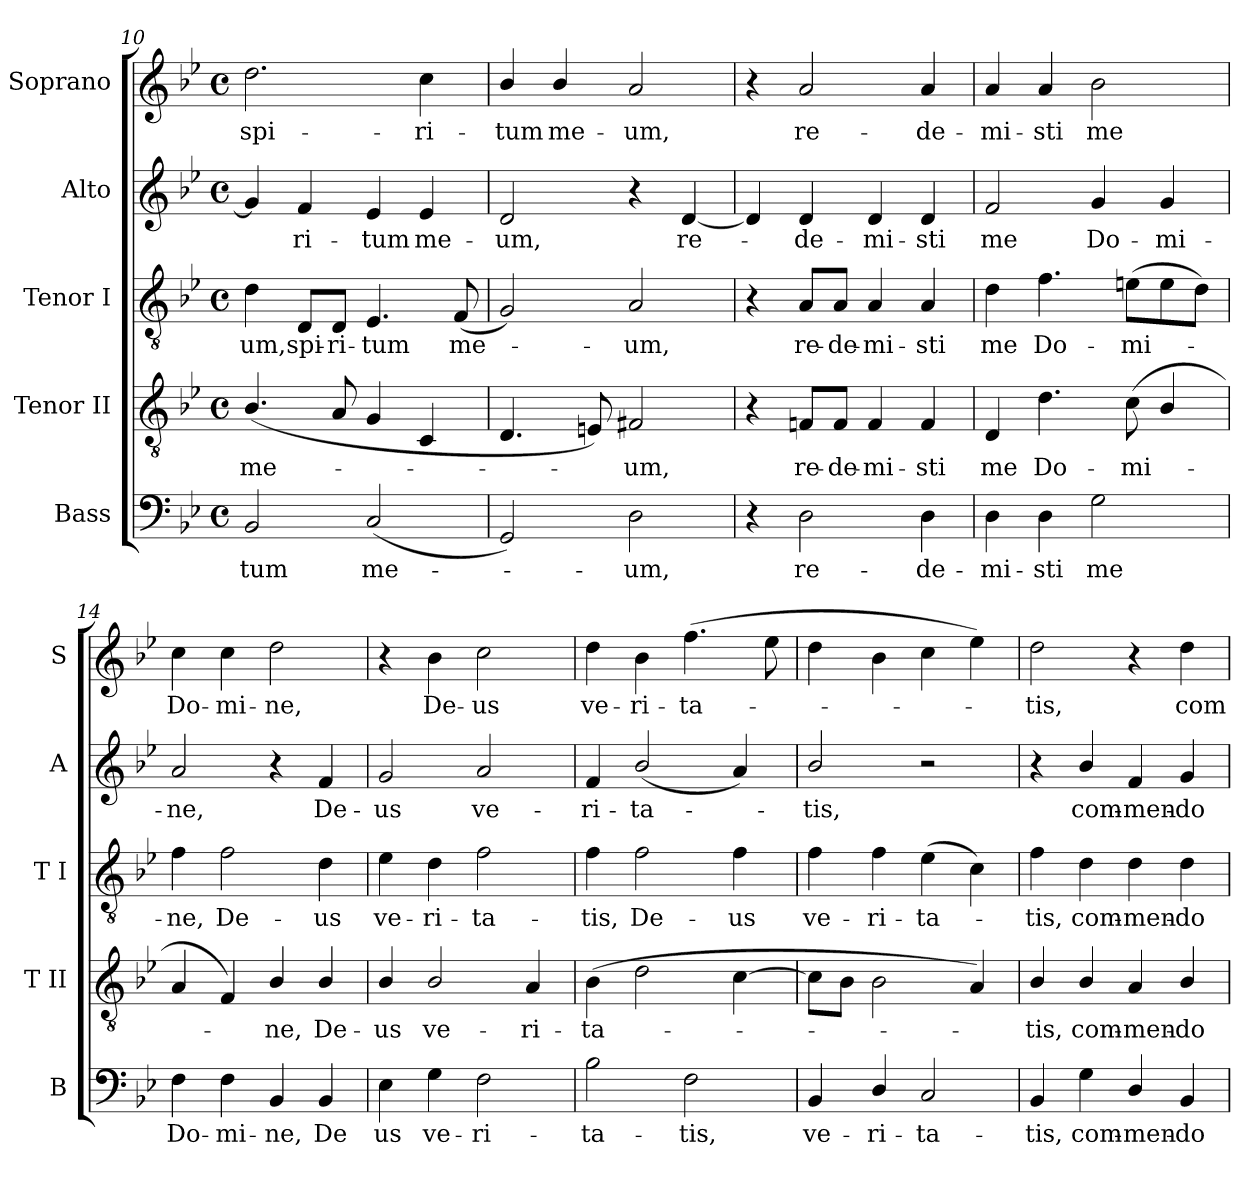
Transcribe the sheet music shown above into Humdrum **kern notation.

**kern	**text	**kern	**text	**kern	**text	**kern	**text	**kern	**text
*part5	*part5	*part4	*part4	*part3	*part3	*part2	*part2	*part1	*part1
*staff5	*staff5	*staff4	*staff4	*staff3	*staff3	*staff2	*staff2	*staff1	*staff1
*I"Bass	*	*I"Tenor II	*	*I"Tenor I	*	*I"Alto	*	*I"Soprano	*
*I'B	*	*I'T II	*	*I'T I	*	*I'A	*	*I'S	*
*clefF4	*	*clefGv2	*	*clefGv2	*	*clefG2	*	*clefG2	*
*k[b-e-]	*	*k[b-e-]	*	*k[b-e-]	*	*k[b-e-]	*	*k[b-e-]	*
*B-:	*	*B-:	*	*B-:	*	*B-:	*	*B-:	*
*M4/4	*	*M4/4	*	*M4/4	*	*M4/4	*	*M4/4	*
*met(c)	*	*met(c)	*	*met(c)	*	*met(c)	*	*met(c)	*
=10	=10	=10	=10	=10	=10	=10	=10	=10	=10
!	!LO:LY:b	!	!LO:LY:b	!	!LO:LY:b	!	!	!	!LO:LY:b
2BB-/	-tum	(<4.B-/	me-	4d\	-um,	4g/]	.	2.dd\	spi-
!	!	!	!	!	!LO:LY:b	!	!LO:LY:b	!	!
.	.	.	.	8D/L	spi-	4f/	ri-	.	.
!	!	!	!	!	!LO:LY:b	!	!	!	!
.	.	8A/	.	8D/J	-ri-	.	.	.	.
!	!LO:LY:b	!	!	!	!LO:LY:b	!	!LO:LY:b	!	!
(<2C/	me-	4G/	.	4.E-/	-tum	4e-/	-tum	.	.
!	!	!	!	!	!	!	!LO:LY:b	!	!LO:LY:b
.	.	4C/	.	.	.	4e-/	me-	4cc\	-ri-
!	!	!	!	!	!LO:LY:b	!	!	!	!
.	.	.	.	(<8F/	me-	.	.	.	.
=11	=11	=11	=11	=11	=11	=11	=11	=11	=11
!	!	!	!	!	!	!	!LO:LY:b	!	!LO:LY:b
2GG/)	.	4.D/	.	2G/)	.	2d/	-um,	4b-/	-tum
!	!	!	!	!	!	!	!	!	!LO:LY:b
.	.	.	.	.	.	.	.	4b-/	me-
.	.	8En/)	.	.	.	.	.	.	.
!	!LO:LY:b	!	!LO:LY:b	!	!LO:LY:b	!	!	!	!LO:LY:b
2D\	um,	2F#X/	um,	2A/	um,	4r	.	2a/	-um,
!	!	!	!	!	!	!	!LO:LY:b	!	!
.	.	.	.	.	.	[4d/	re-	.	.
!!LO:PB:g=z
=12	=12	=12	=12	=12	=12	=12	=12	=12	=12
4r	.	4r	.	4r	.	4d/]	.	4r	.
!	!LO:LY:b	!	!LO:LY:b	!	!LO:LY:b	!	!LO:LY:b	!	!LO:LY:b
2D\	re-	8Fn/L	re-	8A/L	re-	4d/	de-	2a/	re-
!	!	!	!LO:LY:b	!	!LO:LY:b	!	!	!	!
.	.	8F/J	-de-	8A/J	-de-	.	.	.	.
!	!	!	!LO:LY:b	!	!LO:LY:b	!	!LO:LY:b	!	!
.	.	4F/	-mi-	4A/	-mi-	4d/	-mi-	.	.
!	!LO:LY:b	!	!LO:LY:b	!	!LO:LY:b	!	!LO:LY:b	!	!LO:LY:b
4D\	-de-	4F/	-sti	4A/	-sti	4d/	-sti	4a/	-de-
=13	=13	=13	=13	=13	=13	=13	=13	=13	=13
!	!LO:LY:b	!	!LO:LY:b	!	!LO:LY:b	!	!LO:LY:b	!	!LO:LY:b
4D\	-mi-	4D/	me	4d\	me	2f/	me	4a/	-mi-
!	!LO:LY:b	!	!LO:LY:b	!	!LO:LY:b	!	!	!	!LO:LY:b
4D\	-sti	4.d\	Do-	4.f\	Do-	.	.	4a/	-sti
!	!LO:LY:b	!	!	!	!	!	!LO:LY:b	!	!LO:LY:b
2G\	me	.	.	.	.	4g/	Do-	2b-\	me
!	!	!	!LO:LY:b	!	!LO:LY:b	!	!	!	!
.	.	(<8c\	-mi-	(>8en\L	-mi-	.	.	.	.
!	!	!	!	!	!	!	!LO:LY:b	!	!
.	.	4B-/	.	8e\	.	4g/	-mi-	.	.
.	.	.	.	8d\J)	.	.	.	.	.
=14	=14	=14	=14	=14	=14	=14	=14	=14	=14
!	!LO:LY:b	!	!	!	!LO:LY:b	!	!LO:LY:b	!	!LO:LY:b
4F\	Do-	4A/	.	4f\	ne,	2a/	-ne,	4cc\	Do-
!	!LO:LY:b	!	!	!	!LO:LY:b	!	!	!	!LO:LY:b
4F\	-mi-	4F/)	.	2f\	De-	.	.	4cc\	-mi-
!	!LO:LY:b	!	!LO:LY:b	!	!	!	!	!	!LO:LY:b
4BB-/	-ne,	4B-/	ne,	.	.	4r	.	2dd\	-ne,
!	!LO:LY:b	!	!LO:LY:b	!	!LO:LY:b	!	!LO:LY:b	!	!
4BB-/	De	4B-/	De-	4d\	-us	4f/	De-	.	.
=15	=15	=15	=15	=15	=15	=15	=15	=15	=15
!	!LO:LY:b	!	!LO:LY:b	!	!LO:LY:b	!	!LO:LY:b	!	!
4E-\	us	4B-/	-us	4e-\	ve-	2g/	-us	4r	.
!	!LO:LY:b	!	!LO:LY:b	!	!LO:LY:b	!	!	!	!LO:LY:b
4G\	ve-	2B-/	ve-	4d\	-ri-	.	.	4b-\	De-
!	!LO:LY:b	!	!	!	!LO:LY:b	!	!LO:LY:b	!	!LO:LY:b
2F\	-ri-	.	.	2f\	-ta-	2a/	ve-	2cc\	-us
!	!	!	!LO:LY:b	!	!	!	!	!	!
.	.	4A/	-ri-	.	.	.	.	.	.
=16	=16	=16	=16	=16	=16	=16	=16	=16	=16
!	!LO:LY:b	!	!LO:LY:b	!	!LO:LY:b	!	!LO:LY:b	!	!LO:LY:b
2B-\	-ta-	(>4B-\	-ta-	4f\	-tis,	4f/	-ri-	4dd\	ve-
!	!	!	!	!	!LO:LY:b	!	!LO:LY:b	!	!LO:LY:b
.	.	2d\	.	2f\	De-	(<2b-/	-ta-	4b-\	-ri-
!	!LO:LY:b	!	!	!	!	!	!	!	!LO:LY:b
2F\	-tis,	.	.	.	.	.	.	(>4.ff\	-ta-
!	!	!	!	!	!LO:LY:b	!	!	!	!
.	.	[4c\	.	4f\	-us	4a/)	.	.	.
.	.	.	.	.	.	.	.	8ee-\	.
=17	=17	=17	=17	=17	=17	=17	=17	=17	=17
!	!LO:LY:b	!	!	!	!LO:LY:b	!	!LO:LY:b	!	!
4BB-/	ve-	8c\L]	.	4f\	ve-	2b-/	tis,	4dd\	.
.	.	8B-\J	.	.	.	.	.	.	.
!	!LO:LY:b	!	!	!	!LO:LY:b	!	!	!	!
4D/	-ri-	2B-\	.	4f\	-ri-	.	.	4b-\	.
!	!LO:LY:b	!	!	!	!LO:LY:b	!	!	!	!
2C/	-ta-	.	.	(>4e-\	-ta-	2r	.	4cc\	.
.	.	4A/)	.	4c\)	.	.	.	4ee-\)	.
=18	=18	=18	=18	=18	=18	=18	=18	=18	=18
!	!LO:LY:b	!	!LO:LY:b	!	!LO:LY:b	!	!	!	!LO:LY:b
4BB-/	-tis,	4B-/	tis,	4f\	tis,	4r	.	2dd\	tis,
!	!LO:LY:b	!	!LO:LY:b	!	!LO:LY:b	!	!LO:LY:b	!	!
4G\	com-	4B-/	com-	4d\	com-	4b-/	com-	.	.
!	!LO:LY:b	!	!LO:LY:b	!	!LO:LY:b	!	!LO:LY:b	!	!
4D/	-men-	4A/	-men-	4d\	-men-	4f/	-men-	4r	.
!	!LO:LY:b	!	!LO:LY:b	!	!LO:LY:b	!	!LO:LY:b	!	!LO:LY:b
4BB-/	-do	4B-/	-do	4d\	-do	4g/	-do	4dd\	com-
=	=	=	=	=	=	=	=	=	=
*-	*-	*-	*-	*-	*-	*-	*-	*-	*-
